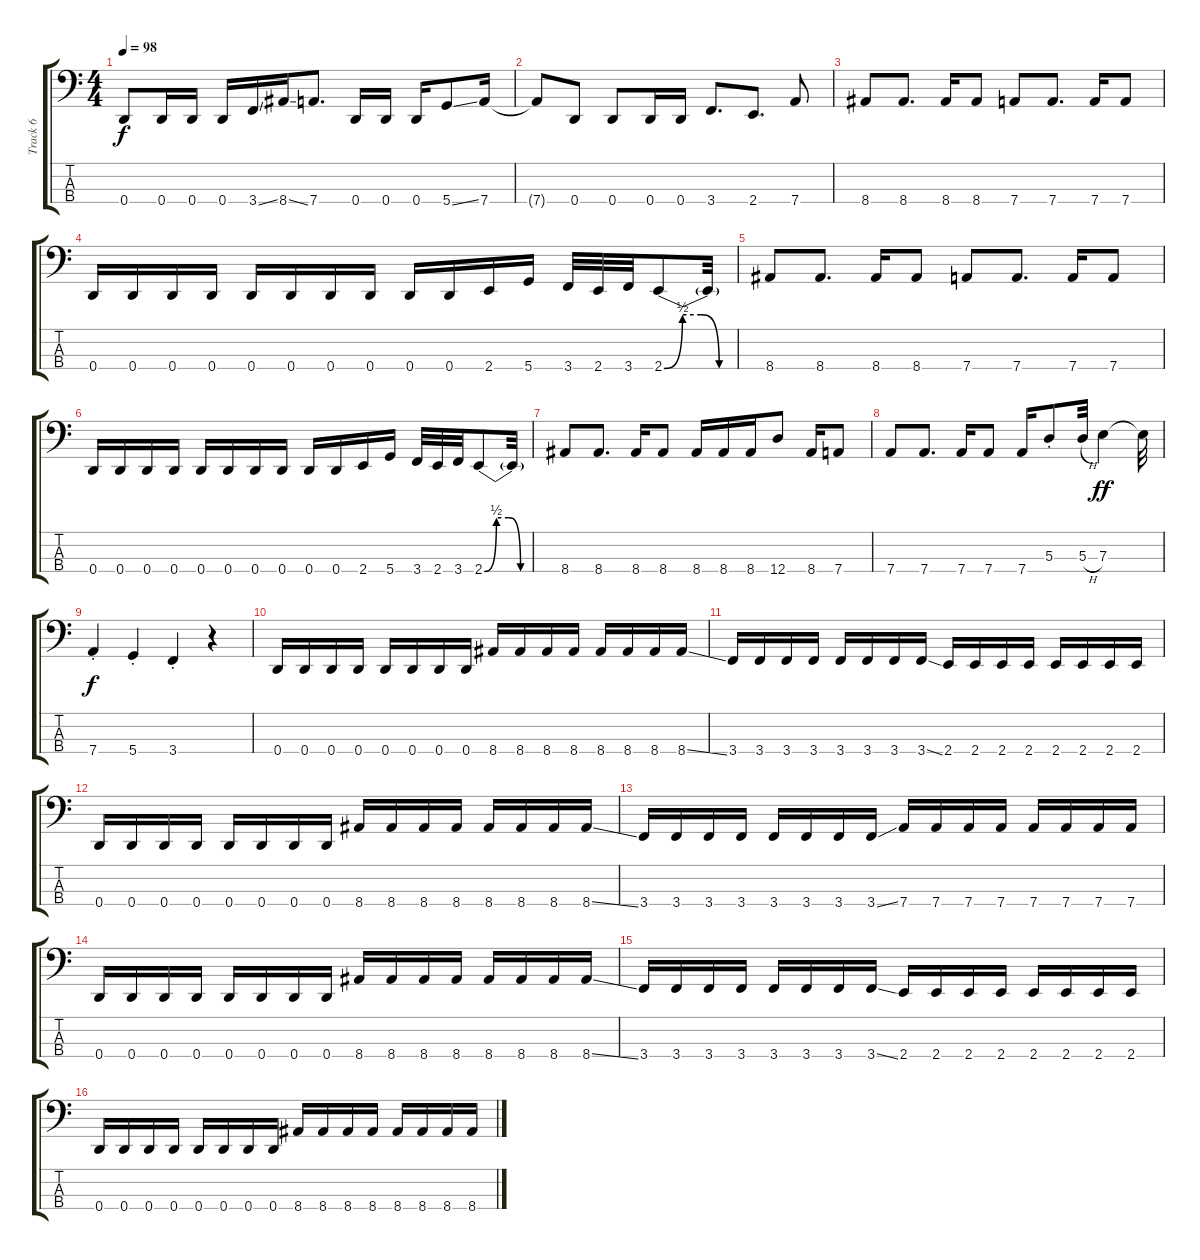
\track ("Track 6" "Track 6") {instrument electricbassfinger}
\staff {score tabs}
\tuning (G2 D2 A1 D1) {hide}
\ts (4 4)
\tempo 98
\clef f4
\ks c
0.4.8{dy f} 0.4.16 0.4.16 0.4.16 3.4{ss}.16 8.4{ss}.16 7.4.8{d} 0.4.16 0.4.16 0.4.16 5.4{ss}.8 7.4.16 |
7.4{t}.8 0.4.8 0.4.8 0.4.16 0.4.16 3.4.8{d} 2.4.8{d} 7.4.8 |
8.4.8 8.4.8{d} 8.4.16 8.4.8 7.4.8 7.4.8{d} 7.4.16 7.4.8 |
0.4.16 0.4.16 0.4.16 0.4.16 0.4.16 0.4.16 0.4.16 0.4.16 0.4.16 0.4.16 2.4.16 5.4.16 3.4.32 2.4.32 3.4.32 2.4{be (custom 0 0 15 2 30 2 45 0 60 0)}.8 2.4{t}.32 |
8.4.8 8.4.8{d} 8.4.16 8.4.8 7.4.8 7.4.8{d} 7.4.16 7.4.8 |
0.4.16 0.4.16 0.4.16 0.4.16 0.4.16 0.4.16 0.4.16 0.4.16 0.4.16 0.4.16 2.4.16 5.4.16 3.4.32 2.4.32 3.4.32 2.4{be (custom 0 0 15 2 30 2 45 0 60 0)}.8 2.4{t}.32 |
8.4.8 8.4.8{d} 8.4.16 8.4.8 8.4.16 8.4.16 8.4.16 12.4.8 8.4.16 7.4.8 |
7.4.8 7.4.8{d} 7.4.16 7.4.8 7.4.16 5.3{st}.8 5.3{h}.32 7.3.4{dy ff} 7.3{t}.32 |
7.4{st}.4{dy f} 5.4{st}.4 3.4{st}.4 r.4 |
0.4.16 0.4.16 0.4.16 0.4.16 0.4.16 0.4.16 0.4.16 0.4.16 8.4.16 8.4.16 8.4.16 8.4.16 8.4.16 8.4.16 8.4.16 8.4{ss}.16 |
3.4.16 3.4.16 3.4.16 3.4.16 3.4.16 3.4.16 3.4.16 3.4{ss}.16 2.4.16 2.4.16 2.4.16 2.4.16 2.4.16 2.4.16 2.4.16 2.4.16 |
0.4.16 0.4.16 0.4.16 0.4.16 0.4.16 0.4.16 0.4.16 0.4.16 8.4.16 8.4.16 8.4.16 8.4.16 8.4.16 8.4.16 8.4.16 8.4{ss}.16 |
3.4.16 3.4.16 3.4.16 3.4.16 3.4.16 3.4.16 3.4.16 3.4{ss}.16 7.4.16 7.4.16 7.4.16 7.4.16 7.4.16 7.4.16 7.4.16 7.4.16 |
0.4.16 0.4.16 0.4.16 0.4.16 0.4.16 0.4.16 0.4.16 0.4.16 8.4.16 8.4.16 8.4.16 8.4.16 8.4.16 8.4.16 8.4.16 8.4{ss}.16 |
3.4.16 3.4.16 3.4.16 3.4.16 3.4.16 3.4.16 3.4.16 3.4{ss}.16 2.4.16 2.4.16 2.4.16 2.4.16 2.4.16 2.4.16 2.4.16 2.4.16 |
0.4.16 0.4.16 0.4.16 0.4.16 0.4.16 0.4.16 0.4.16 0.4.16 8.4.16 8.4.16 8.4.16 8.4.16 8.4.16 8.4.16 8.4.16 8.4.16
